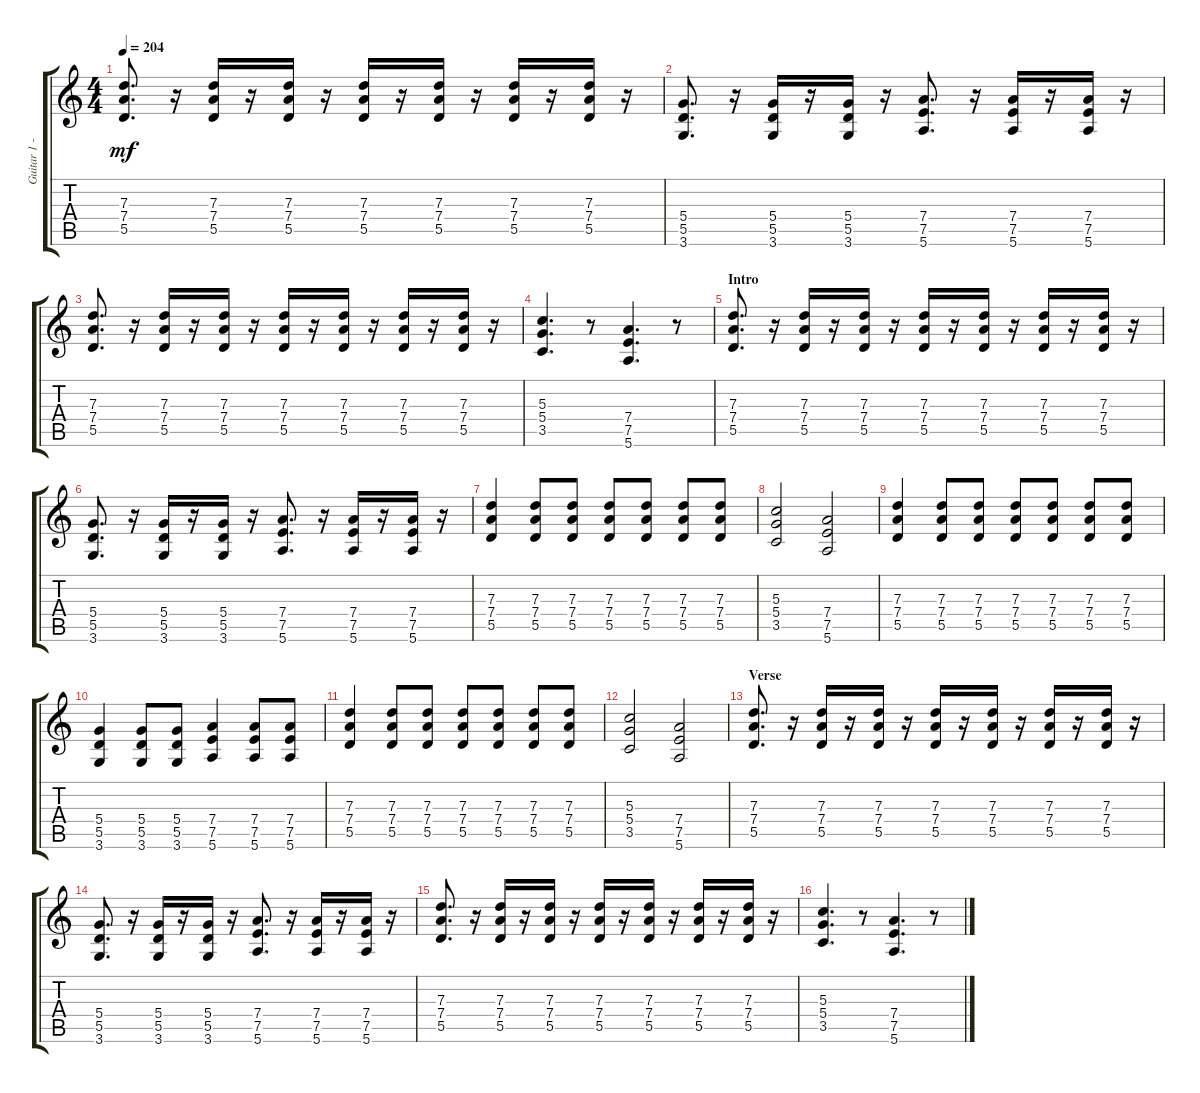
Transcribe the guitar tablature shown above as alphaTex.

\track ("Guitar 1 - Mathias" "Guitar 1 -") {instrument distortionguitar}
\staff {score tabs}
\tuning (E4 B3 G3 D3 A2 E2) {hide}
\ts (4 4)
\tempo 204
\clef g2
\ks c
(7.3 7.4 5.5).8{d dy mf} r.16 (7.3 7.4 5.5).16 r.16 (7.3 7.4 5.5).16 r.16 (7.3 7.4 5.5).16 r.16 (7.3 7.4 5.5).16 r.16 (7.3 7.4 5.5).16 r.16 (7.3 7.4 5.5).16 r.16 |
(5.4 5.5 3.6).8{d} r.16 (5.4 5.5 3.6).16 r.16 (5.4 5.5 3.6).16 r.16 (7.4 7.5 5.6).8{d} r.16 (7.4 7.5 5.6).16 r.16 (7.4 7.5 5.6).16 r.16 |
(7.3 7.4 5.5).8{d} r.16 (7.3 7.4 5.5).16 r.16 (7.3 7.4 5.5).16 r.16 (7.3 7.4 5.5).16 r.16 (7.3 7.4 5.5).16 r.16 (7.3 7.4 5.5).16 r.16 (7.3 7.4 5.5).16 r.16 |
(5.3 5.4 3.5).4{d} r.8 (7.4 7.5 5.6).4{d} r.8 |
\section ("" "Intro")
(7.3 7.4 5.5).8{d} r.16 (7.3 7.4 5.5).16 r.16 (7.3 7.4 5.5).16 r.16 (7.3 7.4 5.5).16 r.16 (7.3 7.4 5.5).16 r.16 (7.3 7.4 5.5).16 r.16 (7.3 7.4 5.5).16 r.16 |
(5.4 5.5 3.6).8{d} r.16 (5.4 5.5 3.6).16 r.16 (5.4 5.5 3.6).16 r.16 (7.4 7.5 5.6).8{d} r.16 (7.4 7.5 5.6).16 r.16 (7.4 7.5 5.6).16 r.16 |
(7.3 7.4 5.5).4 (7.3 7.4 5.5).8 (7.3 7.4 5.5).8 (7.3 7.4 5.5).8 (7.3 7.4 5.5).8 (7.3 7.4 5.5).8 (7.3 7.4 5.5).8 |
(5.3 5.4 3.5).2 (7.4 7.5 5.6).2 |
(7.3 7.4 5.5).4 (7.3 7.4 5.5).8 (7.3 7.4 5.5).8 (7.3 7.4 5.5).8 (7.3 7.4 5.5).8 (7.3 7.4 5.5).8 (7.3 7.4 5.5).8 |
(5.4 5.5 3.6).4 (5.4 5.5 3.6).8 (5.4 5.5 3.6).8 (7.4 7.5 5.6).4 (7.4 7.5 5.6).8 (7.4 7.5 5.6).8 |
(7.3 7.4 5.5).4 (7.3 7.4 5.5).8 (7.3 7.4 5.5).8 (7.3 7.4 5.5).8 (7.3 7.4 5.5).8 (7.3 7.4 5.5).8 (7.3 7.4 5.5).8 |
(5.3 5.4 3.5).2 (7.4 7.5 5.6).2 |
\section ("" "Verse")
(7.3 7.4 5.5).8{d} r.16 (7.3 7.4 5.5).16 r.16 (7.3 7.4 5.5).16 r.16 (7.3 7.4 5.5).16 r.16 (7.3 7.4 5.5).16 r.16 (7.3 7.4 5.5).16 r.16 (7.3 7.4 5.5).16 r.16 |
(5.4 5.5 3.6).8{d} r.16 (5.4 5.5 3.6).16 r.16 (5.4 5.5 3.6).16 r.16 (7.4 7.5 5.6).8{d} r.16 (7.4 7.5 5.6).16 r.16 (7.4 7.5 5.6).16 r.16 |
(7.3 7.4 5.5).8{d} r.16 (7.3 7.4 5.5).16 r.16 (7.3 7.4 5.5).16 r.16 (7.3 7.4 5.5).16 r.16 (7.3 7.4 5.5).16 r.16 (7.3 7.4 5.5).16 r.16 (7.3 7.4 5.5).16 r.16 |
(5.3 5.4 3.5).4{d} r.8 (7.4 7.5 5.6).4{d} r.8
